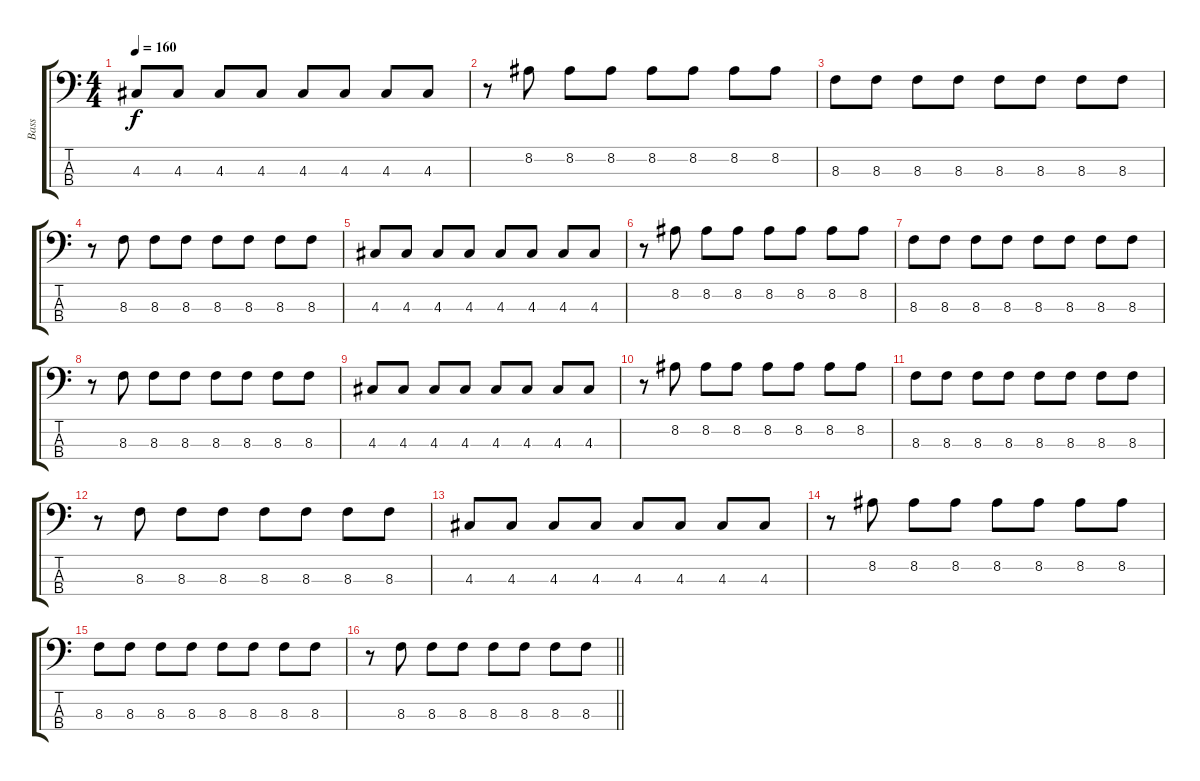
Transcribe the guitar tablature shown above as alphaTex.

\track ("Bass" "Bass") {instrument electricbassfinger}
\staff {score tabs}
\tuning (G2 D2 A1 E1) {hide}
\ts (4 4)
\tempo 160
\clef f4
\ks c
4.3.8{dy f} 4.3.8 4.3.8 4.3.8 4.3.8 4.3.8 4.3.8 4.3.8 |
r.8 8.2.8 8.2.8 8.2.8 8.2.8 8.2.8 8.2.8 8.2.8 |
8.3.8 8.3.8 8.3.8 8.3.8 8.3.8 8.3.8 8.3.8 8.3.8 |
r.8 8.3.8 8.3.8 8.3.8 8.3.8 8.3.8 8.3.8 8.3.8 |
4.3.8 4.3.8 4.3.8 4.3.8 4.3.8 4.3.8 4.3.8 4.3.8 |
r.8 8.2.8 8.2.8 8.2.8 8.2.8 8.2.8 8.2.8 8.2.8 |
8.3.8 8.3.8 8.3.8 8.3.8 8.3.8 8.3.8 8.3.8 8.3.8 |
r.8 8.3.8 8.3.8 8.3.8 8.3.8 8.3.8 8.3.8 8.3.8 |
4.3.8 4.3.8 4.3.8 4.3.8 4.3.8 4.3.8 4.3.8 4.3.8 |
r.8 8.2.8 8.2.8 8.2.8 8.2.8 8.2.8 8.2.8 8.2.8 |
8.3.8 8.3.8 8.3.8 8.3.8 8.3.8 8.3.8 8.3.8 8.3.8 |
r.8 8.3.8 8.3.8 8.3.8 8.3.8 8.3.8 8.3.8 8.3.8 |
4.3.8 4.3.8 4.3.8 4.3.8 4.3.8 4.3.8 4.3.8 4.3.8 |
r.8 8.2.8 8.2.8 8.2.8 8.2.8 8.2.8 8.2.8 8.2.8 |
8.3.8 8.3.8 8.3.8 8.3.8 8.3.8 8.3.8 8.3.8 8.3.8 |
\barLineRight lightlight
r.8 8.3.8 8.3.8 8.3.8 8.3.8 8.3.8 8.3.8 8.3.8
